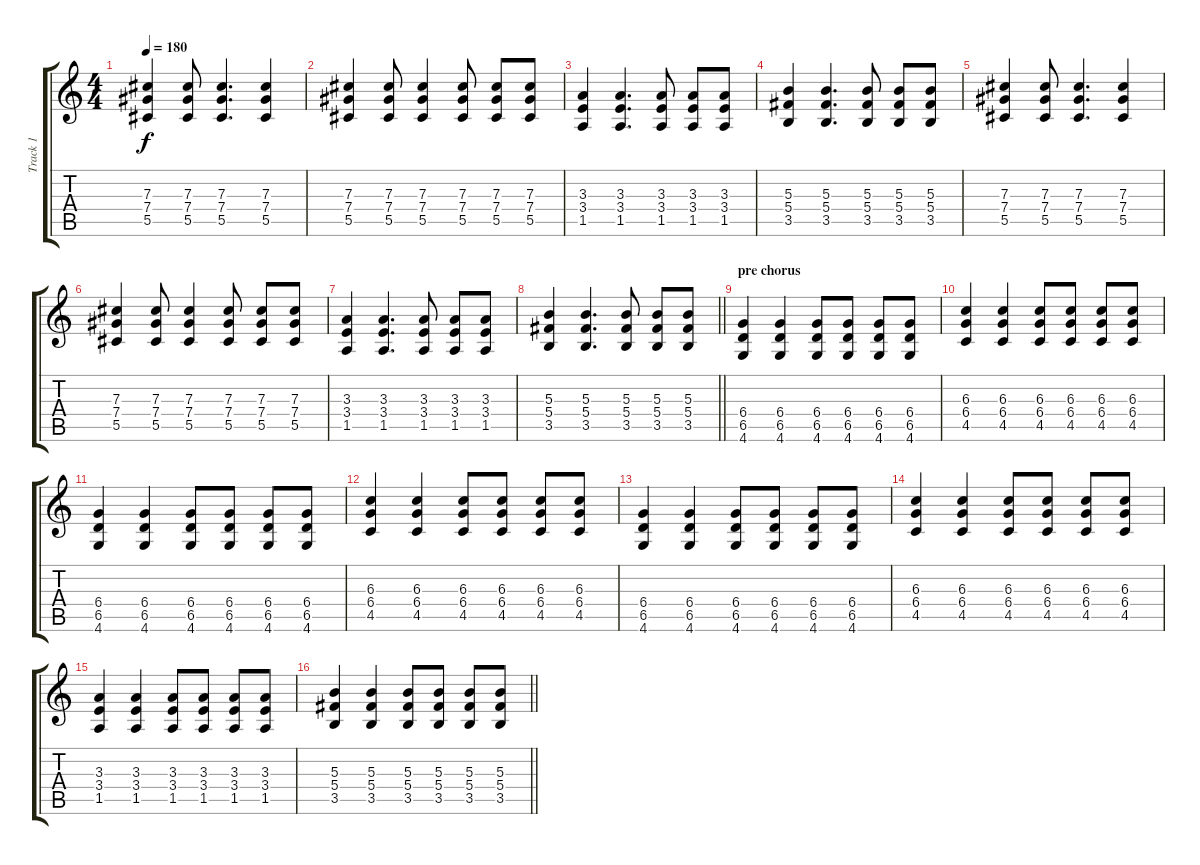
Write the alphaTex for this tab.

\track ("Track 1" "Track 1") {instrument distortionguitar}
\staff {score tabs}
\tuning (Eb4 Bb3 Gb3 Db3 Ab2 Eb2) {hide}
\ts (4 4)
\tempo 180
\clef g2
\ks c
(7.3 7.4 5.5).4{dy f} (7.3 7.4 5.5).8 (7.3 7.4 5.5).4{d} (7.3 7.4 5.5).4 |
(7.3 7.4 5.5).4 (7.3 7.4 5.5).8 (7.3 7.4 5.5).4 (7.3 7.4 5.5).8 (7.3 7.4 5.5).8 (7.3 7.4 5.5).8 |
(3.3 3.4 1.5).4 (3.3 3.4 1.5).4{d} (3.3 3.4 1.5).8 (3.3 3.4 1.5).8 (3.3 3.4 1.5).8 |
(5.3 5.4 3.5).4 (5.3 5.4 3.5).4{d} (5.3 5.4 3.5).8 (5.3 5.4 3.5).8 (5.3 5.4 3.5).8 |
(7.3 7.4 5.5).4 (7.3 7.4 5.5).8 (7.3 7.4 5.5).4{d} (7.3 7.4 5.5).4 |
(7.3 7.4 5.5).4 (7.3 7.4 5.5).8 (7.3 7.4 5.5).4 (7.3 7.4 5.5).8 (7.3 7.4 5.5).8 (7.3 7.4 5.5).8 |
(3.3 3.4 1.5).4 (3.3 3.4 1.5).4{d} (3.3 3.4 1.5).8 (3.3 3.4 1.5).8 (3.3 3.4 1.5).8 |
\barLineRight lightlight
(5.3 5.4 3.5).4 (5.3 5.4 3.5).4{d} (5.3 5.4 3.5).8 (5.3 5.4 3.5).8 (5.3 5.4 3.5).8 |
\section ("" "pre chorus")
(6.4 6.5 4.6).4 (6.4 6.5 4.6).4 (6.4 6.5 4.6).8 (6.4 6.5 4.6).8 (6.4 6.5 4.6).8 (6.4 6.5 4.6).8 |
(6.3 6.4 4.5).4 (6.3 6.4 4.5).4 (6.3 6.4 4.5).8 (6.3 6.4 4.5).8 (6.3 6.4 4.5).8 (6.3 6.4 4.5).8 |
(6.4 6.5 4.6).4 (6.4 6.5 4.6).4 (6.4 6.5 4.6).8 (6.4 6.5 4.6).8 (6.4 6.5 4.6).8 (6.4 6.5 4.6).8 |
(6.3 6.4 4.5).4 (6.3 6.4 4.5).4 (6.3 6.4 4.5).8 (6.3 6.4 4.5).8 (6.3 6.4 4.5).8 (6.3 6.4 4.5).8 |
(6.4 6.5 4.6).4 (6.4 6.5 4.6).4 (6.4 6.5 4.6).8 (6.4 6.5 4.6).8 (6.4 6.5 4.6).8 (6.4 6.5 4.6).8 |
(6.3 6.4 4.5).4 (6.3 6.4 4.5).4 (6.3 6.4 4.5).8 (6.3 6.4 4.5).8 (6.3 6.4 4.5).8 (6.3 6.4 4.5).8 |
(3.3 3.4 1.5).4 (3.3 3.4 1.5).4 (3.3 3.4 1.5).8 (3.3 3.4 1.5).8 (3.3 3.4 1.5).8 (3.3 3.4 1.5).8 |
\barLineRight lightlight
(5.3 5.4 3.5).4 (5.3 5.4 3.5).4 (5.3 5.4 3.5).8 (5.3 5.4 3.5).8 (5.3 5.4 3.5).8 (5.3 5.4 3.5).8
